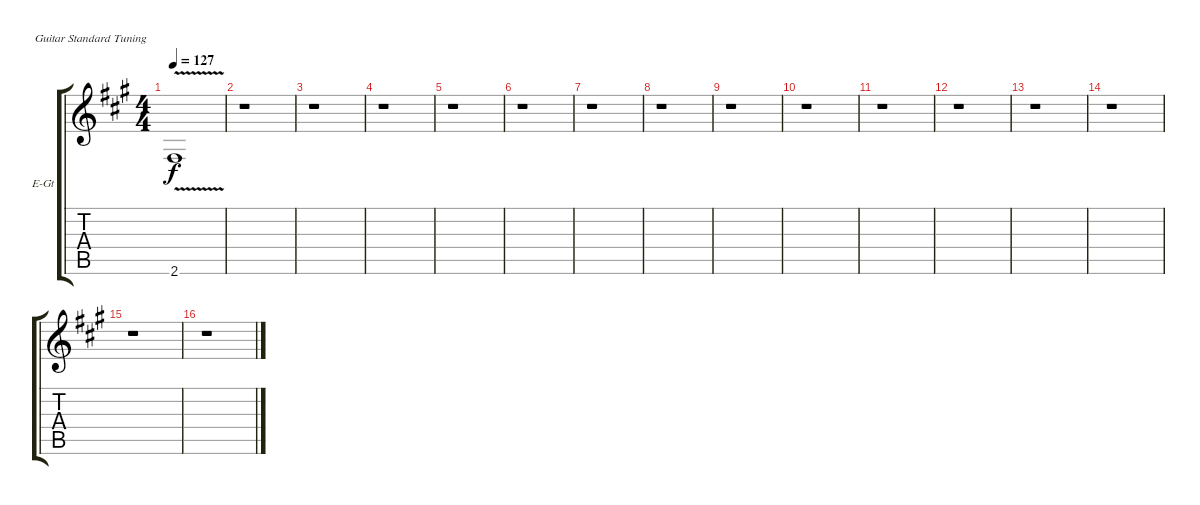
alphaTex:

\bracketExtendMode groupsimilarinstruments
\firstSystemTrackNameOrientation horizontal
\otherSystemsTrackNameOrientation horizontal
\track ("Lead Guitar" "E-Gt") {instrument overdrivenguitar}
\staff {score tabs}
\tuning (E4 B3 G3 D3 A2 E2)
\ts (4 4)
\tempo 127
\clef g2
\ks f#minor
2.6{v}.1{dy f} |
r.1 |
r.1 |
r.1 |
r.1 |
r.1 |
r.1 |
r.1 |
r.1 |
r.1 |
r.1 |
r.1 |
r.1 |
r.1 |
r.1 |
r.1
